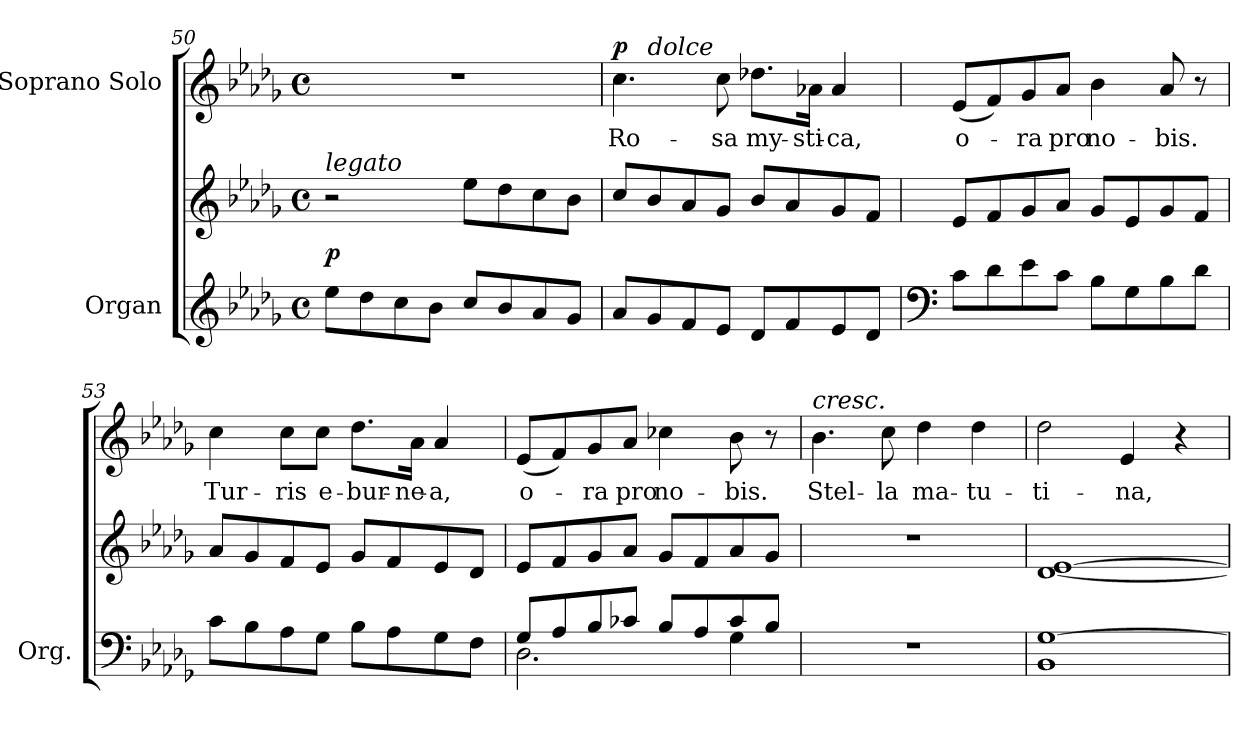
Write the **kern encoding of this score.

**kern	**kern	**dynam	**kern	**text	**dynam
*part2	*part2	*part2	*part1	*part1	*part1
*staff3	*staff2	*staff2/3	*staff1	*staff1	*staff1
*I"Organ	*	*	*I"Soprano Solo	*	*
*I'Org.	*	*	*	*	*
*clefG2	*clefG2	*	*clefG2	*	*
*k[b-e-a-d-g-]	*k[b-e-a-d-g-]	*	*k[b-e-a-d-g-]	*	*
*D-:	*D-:	*	*D-:	*	*
*M4/4	*M4/4	*	*M4/4	*	*
*met(c)	*met(c)	*	*met(c)	*	*
=50	=50	=50	=50	=50	=50
!	!LO:TX:a:i:t=legato	!	!	!	!
8ee-i\L	2r	p	1r	.	.
8dd-i\	.	.	.	.	.
8cci\	.	.	.	.	.
8b-i\J	.	.	.	.	.
8cci/L	8ee-i\L	.	.	.	.
8b-i/	8dd-i\	.	.	.	.
8a-i/	8cci\	.	.	.	.
8g-i/J	8b-i\J	.	.	.	.
=51	=51	=51	=51	=51	=51
!	!	!	!	!LO:LY:b:color=#000000	!
*	*	*	*^	*	*
8a-i/L	8cci/L	.	4.cci\	8ryy	Ro-	p
!	!	!	!	!LO:TX:a:i:t=dolce	!	!
8g-i/	8b-i/	.	.	2..ryy	.	.
8fi/	8a-i/	.	.	.	.	.
!	!	!	!	!	!LO:LY:b:color=#000000	!
8e-i/J	8g-i/J	.	8cci\	.	-sa	.
!	!	!	!	!	!LO:LY:b:color=#000000	!
8d-i/L	8b-i/L	.	8.dd-Xi\L	.	my-	.
8fi/	8a-i/	.	.	.	.	.
!	!	!	!	!	!LO:LY:b:color=#000000	!
.	.	.	16a-Xi\Jk	.	-sti-	.
!	!	!	!	!	!LO:LY:b:color=#000000	!
8e-i/	8g-i/	.	4a-i/	.	-ca,	.
8d-i/J	8fi/J	.	.	.	.	.
*	*	*	*v	*v	*	*
=52	=52	=52	=52	=52	=52
*clefF4	*	*	*	*	*
*	*	*	*^	*	*
!	!	!	!	!	!LO:LY:b:color=#000000	!
*	*	*	*v	*v	*	*
8ci\L	8e-i/L	.	(8e-i/L	o-	.
8d-i\	8fi/	.	8fi/)	.	.
!	!	!	!	!LO:LY:b:color=#000000	!
8e-i\	8g-i/	.	8g-i/	-ra	.
!	!	!	!	!LO:LY:b:color=#000000	!
8ci\J	8a-i/J	.	8a-i/J	pro	.
!	!	!	!	!LO:LY:b:color=#000000	!
8B-i\L	8g-i/L	.	4b-i\	no-	.
8G-i\	8e-i/	.	.	.	.
!	!	!	!	!LO:LY:b:color=#000000	!
8B-i\	8g-i/	.	8a-i/	-bis.	.
8d-i\J	8fi/J	.	8r	.	.
!!LO:LB:g=z
=53	=53	=53	=53	=53	=53
!	!	!	!	!LO:LY:b:color=#000000	!
8ci\L	8a-i/L	.	4cci\	Tur-	.
8B-i\	8g-i/	.	.	.	.
!	!	!	!	!LO:LY:b:color=#000000	!
8A-i\	8fi/	.	8cci\L	-ris	.
!	!	!	!	!LO:LY:b:color=#000000	!
8G-i\J	8e-i/J	.	8cci\J	e-	.
!	!	!	!	!LO:LY:b:color=#000000	!
8B-i\L	8g-i/L	.	8.dd-i\L	-bur-	.
8A-i\	8fi/	.	.	.	.
!	!	!	!	!LO:LY:b:color=#000000	!
.	.	.	16a-i\Jk	-ne-	.
!	!	!	!	!LO:LY:b:color=#000000	!
8G-i\	8e-i/	.	4a-i/	-a,	.
8Fi\J	8d-i/J	.	.	.	.
=54	=54	=54	=54	=54	=54
*^	*	*	*	*	*
!	!	!	!	!	!LO:LY:b:color=#000000	!
8G-i/L	2.D-i\	8e-i/L	.	(8e-i/L	o-	.
8A-i/	.	8fi/	.	8fi/)	.	.
!	!	!	!	!	!LO:LY:b:color=#000000	!
8B-i/	.	8g-i/	.	8g-i/	-ra	.
!	!	!	!	!	!LO:LY:b:color=#000000	!
8c-Xi/J	.	8a-i/J	.	8a-i/J	pro	.
!	!	!	!	!	!LO:LY:b:color=#000000	!
8B-i/L	.	8g-i/L	.	4cc-Xi\	no-	.
8A-i/	.	8fi/	.	.	.	.
!	!	!	!	!	!LO:LY:b:color=#000000	!
8c-i/	4G-i\	8a-i/	.	8b-i\	-bis.	.
8B-i/J	.	8g-i/J	.	8r	.	.
*v	*v	*	*	*	*	*
=55	=55	=55	=55	=55	=55
!	!	!	!LO:TX:a:i:t=cresc.	!	!
!	!	!	!	!LO:LY:b:color=#000000	!
1r	1r	.	4.b-i\	Stel-	.
!	!	!	!	!LO:LY:b:color=#000000	!
.	.	.	8cci\	-la	.
!	!	!	!	!LO:LY:b:color=#000000	!
.	.	.	4dd-i\	ma-	.
!	!	!	!	!LO:LY:b:color=#000000	!
.	.	.	4dd-i\	-tu-	.
=56	=56	=56	=56	=56	=56
!	!	!	!	!LO:LY:b:color=#000000	!
1BB-i [1G-i	[1d-i [1e-i	.	2dd-i\	-ti-	.
!	!	!	!	!LO:LY:b:color=#000000	!
.	.	.	4e-i/	-na,	.
.	.	.	4r	.	.
=	=	=	=	=	=
*-	*-	*-	*-	*-	*-
